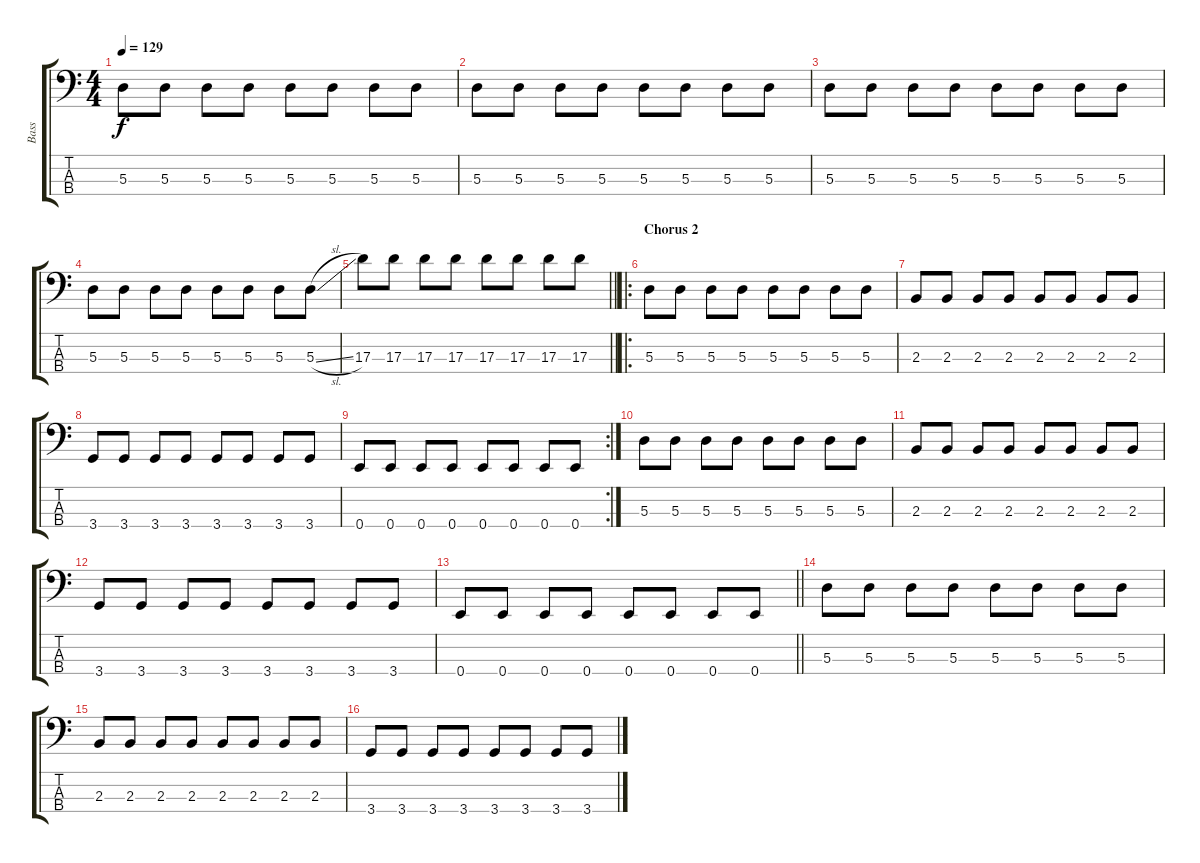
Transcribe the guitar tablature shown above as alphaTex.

\track ("Bass" "Bass") {instrument electricbassfinger}
\staff {score tabs}
\tuning (G2 D2 A1 E1) {hide}
\ts (4 4)
\tempo 129
\clef f4
\ks c
5.3.8{dy f} 5.3.8 5.3.8 5.3.8 5.3.8 5.3.8 5.3.8 5.3.8 |
5.3.8 5.3.8 5.3.8 5.3.8 5.3.8 5.3.8 5.3.8 5.3.8 |
5.3.8 5.3.8 5.3.8 5.3.8 5.3.8 5.3.8 5.3.8 5.3.8 |
5.3.8 5.3.8 5.3.8 5.3.8 5.3.8 5.3.8 5.3.8 5.3{sl}.8 |
\barLineRight lightlight
17.3.8 17.3.8 17.3.8 17.3.8 17.3.8 17.3.8 17.3.8 17.3.8 |
\ro
\section ("" "Chorus 2")
5.3.8 5.3.8 5.3.8 5.3.8 5.3.8 5.3.8 5.3.8 5.3.8 |
2.3.8 2.3.8 2.3.8 2.3.8 2.3.8 2.3.8 2.3.8 2.3.8 |
3.4.8 3.4.8 3.4.8 3.4.8 3.4.8 3.4.8 3.4.8 3.4.8 |
\rc 2
0.4.8 0.4.8 0.4.8 0.4.8 0.4.8 0.4.8 0.4.8 0.4.8 |
5.3.8 5.3.8 5.3.8 5.3.8 5.3.8 5.3.8 5.3.8 5.3.8 |
2.3.8 2.3.8 2.3.8 2.3.8 2.3.8 2.3.8 2.3.8 2.3.8 |
3.4.8 3.4.8 3.4.8 3.4.8 3.4.8 3.4.8 3.4.8 3.4.8 |
\barLineRight lightlight
0.4.8 0.4.8 0.4.8 0.4.8 0.4.8 0.4.8 0.4.8 0.4.8 |
5.3.8 5.3.8 5.3.8 5.3.8 5.3.8 5.3.8 5.3.8 5.3.8 |
2.3.8 2.3.8 2.3.8 2.3.8 2.3.8 2.3.8 2.3.8 2.3.8 |
3.4.8 3.4.8 3.4.8 3.4.8 3.4.8 3.4.8 3.4.8 3.4.8
